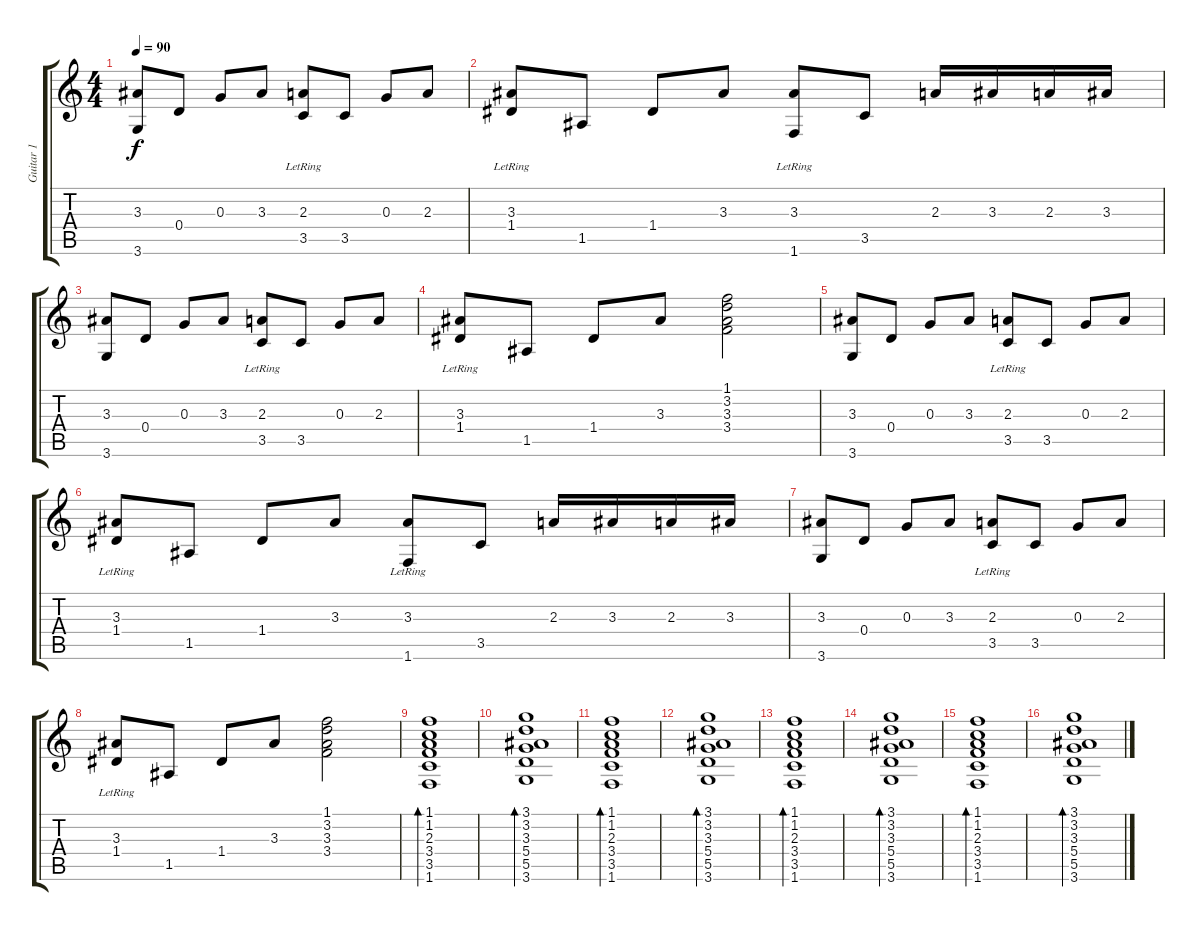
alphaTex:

\track ("Guitar 1" "Guitar 1") {instrument acousticguitarnylon}
\staff {score tabs}
\tuning (E4 B3 G3 D3 A2 E2) {hide}
\ts (4 4)
\tempo 90
\clef g2
\ks c
(3.3 3.6).8{dy f} 0.4.8 0.3.8 3.3.8 (2.3 3.5{lr}).8 3.5.8 0.3.8 2.3.8 |
(3.3 1.4{lr}).8 1.5.8 1.4.8 3.3.8 (3.3 1.6{lr}).8 3.5.8 2.3.16 3.3.16 2.3.16 3.3.16 |
(3.3 3.6).8 0.4.8 0.3.8 3.3.8 (2.3 3.5{lr}).8 3.5.8 0.3.8 2.3.8 |
(3.3 1.4{lr}).8 1.5.8 1.4.8 3.3.8 (1.1 3.2 3.3 3.4).2 |
(3.3 3.6).8 0.4.8 0.3.8 3.3.8 (2.3 3.5{lr}).8 3.5.8 0.3.8 2.3.8 |
(3.3 1.4{lr}).8 1.5.8 1.4.8 3.3.8 (3.3 1.6{lr}).8 3.5.8 2.3.16 3.3.16 2.3.16 3.3.16 |
(3.3 3.6).8 0.4.8 0.3.8 3.3.8 (2.3 3.5{lr}).8 3.5.8 0.3.8 2.3.8 |
(3.3 1.4{lr}).8 1.5.8 1.4.8 3.3.8 (1.1 3.2 3.3 3.4).2 |
(1.1 1.2 2.3 3.4 3.5 1.6).1{bd 60} |
(3.1 3.2 3.3 5.4 5.5 3.6).1{bd 60} |
(1.1 1.2 2.3 3.4 3.5 1.6).1{bd 60} |
(3.1 3.2 3.3 5.4 5.5 3.6).1{bd 60} |
(1.1 1.2 2.3 3.4 3.5 1.6).1{bd 60} |
(3.1 3.2 3.3 5.4 5.5 3.6).1{bd 60} |
(1.1 1.2 2.3 3.4 3.5 1.6).1{bd 60} |
(3.1 3.2 3.3 5.4 5.5 3.6).1{bd 60}
